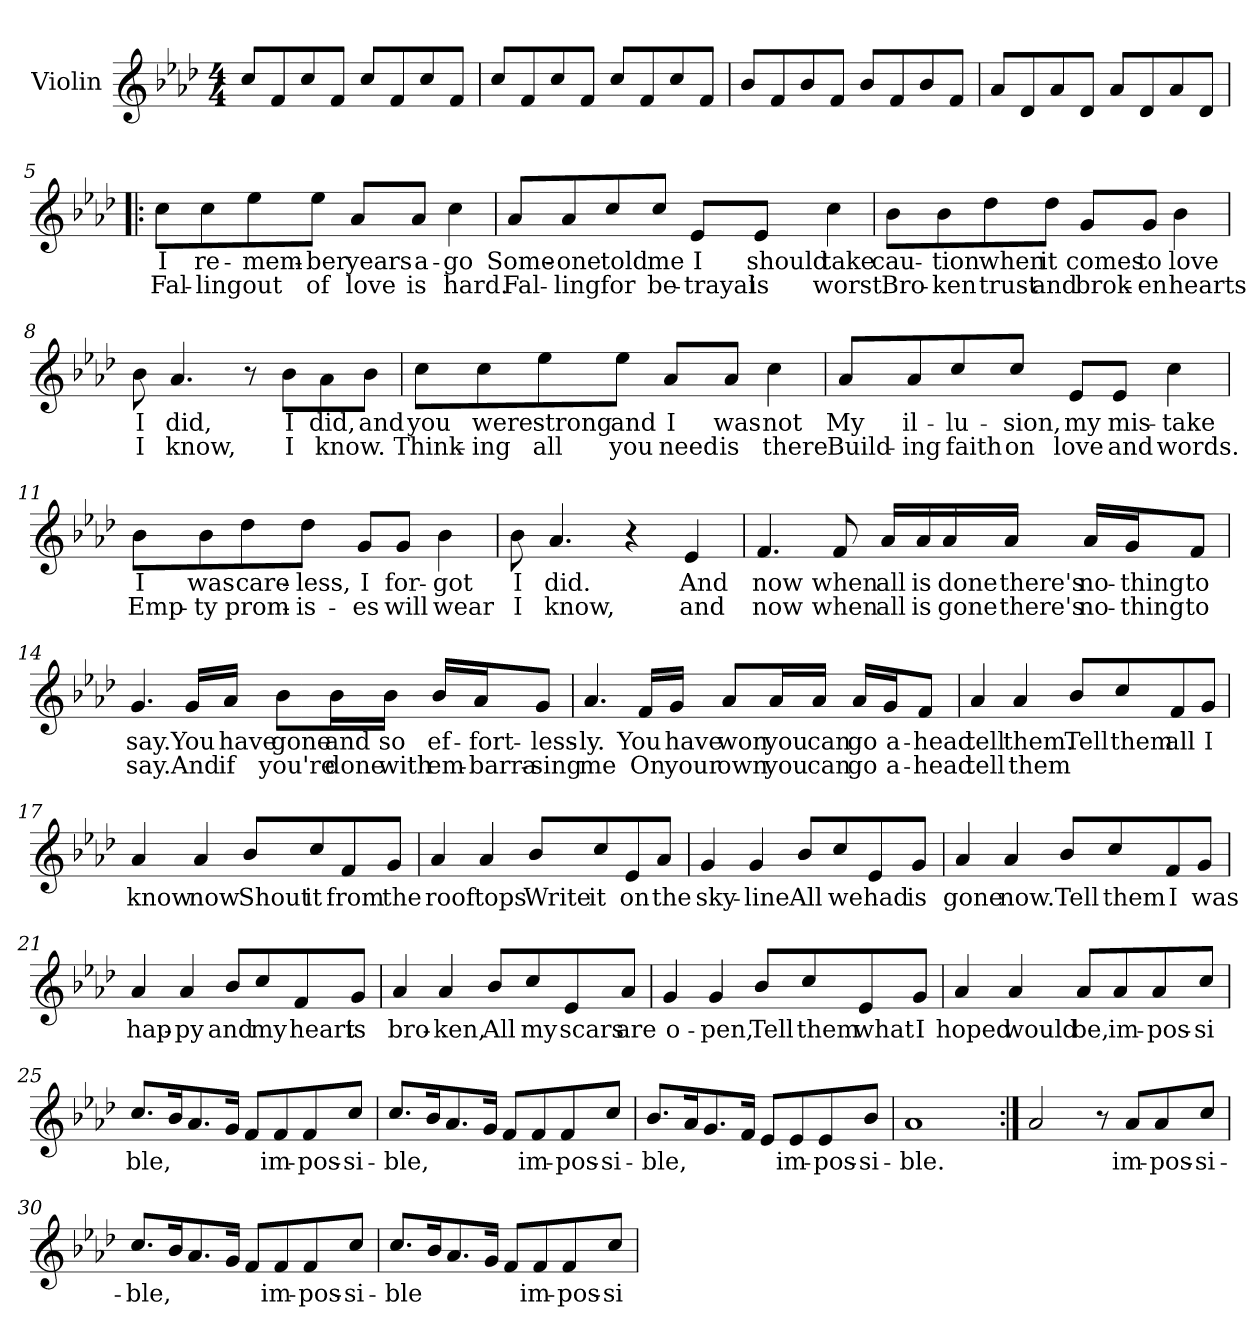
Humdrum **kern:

**kern	**text	**text
*part1	*part1	*part1
*staff1	*staff1	*staff1
*I"Violin	*	*
*I'Vln	*	*
*clefG2	*	*
*k[b-e-a-d-]	*	*
*A-:	*	*
*M4/4	*	*
=1	=1	=1
8cc/L	.	.
8f/	.	.
8cc/	.	.
8f/J	.	.
8cc/L	.	.
8f/	.	.
8cc/	.	.
8f/J	.	.
=2	=2	=2
8cc/L	.	.
8f/	.	.
8cc/	.	.
8f/J	.	.
8cc/L	.	.
8f/	.	.
8cc/	.	.
8f/J	.	.
=3	=3	=3
8b-/L	.	.
8f/	.	.
8b-/	.	.
8f/J	.	.
8b-/L	.	.
8f/	.	.
8b-/	.	.
8f/J	.	.
=4	=4	=4
8a-/L	.	.
8d-/	.	.
8a-/	.	.
8d-/J	.	.
8a-/L	.	.
8d-/	.	.
8a-/	.	.
8d-/J	.	.
!!LO:LB:g=z
=5!|:	=5!|:	=5!|:
8cc\L	I	Fal-
8cc\	re-	-ling
8ee-\	-mem-	out
8ee-\J	-ber	of
8a-/L	years	love
8a-/J	a-	is
4cc\	-go	hard.
=6	=6	=6
8a-/L	Some-	Fal-
8a-/	-one	-ling
8cc/	told	for
8cc/J	me	be-
8e-/L	I	-trayal
8e-/J	should	is
4cc\	take	worst.
=7	=7	=7
8b-\L	cau-	Bro-
8b-\	-tion	-ken
8dd-\	when	trust
8dd-\J	it	and
8g/L	comes	brok-
8g/J	to	-en
4b-\	love	hearts
!!LO:LB:g=z
=8	=8	=8
8b-\	I	I
4.a-/	did,	know,
8r	.	.
8b-\L	I	I
8a-\	did,	know.
8b-\J	and	.
=9	=9	=9
8cc\L	you	Think-
8cc\	were	-ing
8ee-\	strong	all
8ee-\J	and	you
8a-/L	I	need
8a-/J	was	is
4cc\	not	there
=10	=10	=10
8a-/L	My	Build-
8a-/	il-	-ing
8cc/	-lu-	faith
8cc/J	-sion,	on
8e-/L	my	love
8e-/J	mis-	and
4cc\	-take	words.
!!LO:LB:g=z
=11	=11	=11
8b-\L	I	Emp-
8b-\	was	-ty
8dd-\	care-	prom-
8dd-\J	-less,	-is-
8g/L	I	-es
8g/J	for-	will
4b-\	-got	wear
=12	=12	=12
8b-\	I	I
4.a-/	did.	know,
4r	.	.
4e-/	And	and
=13	=13	=13
4.f/	now	now
8f/	when	when
16a-/LL	all	all
16a-/	is	is
16a-/	done	gone
16a-/JJ	there's	there's
16a-/LL	no-	no-
16g/J	-thing	-thing
8f/J	to	to
!!LO:LB:g=z
=14	=14	=14
4.g/	say.	say.
16g/LL	You	And
16a-/JJ	have	if
8b-\L	gone	you're
16b-\L	and	done
16b-\JJ	so	with
16b-/LL	ef-	em-
16a-/J	-fort-	-barra-
8g/J	-less-	-sing
=15	=15	=15
4.a-/	-ly.	me
16f/LL	You	On
16g/JJ	have	your
8a-/L	won	own
16a-/L	you	you
16a-/JJ	can	can
16a-/LL	go	go
16g/J	a-	a-
8f/J	-head	-head
!!LO:LB:g=z
=16	=16	=16
4a-/	tell	tell
4a-/	them.	them
8b-/L	Tell	.
8cc/	them	.
8f/	all	.
8g/J	I	.
=17	=17	=17
4a-/	know	.
4a-/	now	.
8b-/L	Shout	.
8cc/	it	.
8f/	from	.
8g/J	the	.
=18	=18	=18
4a-/	roof	.
4a-/	tops	.
8b-/L	Write	.
8cc/	it	.
8e-/	on	.
8a-/J	the	.
=19	=19	=19
4g/	sky-	.
4g/	-line	.
8b-/L	All	.
8cc/	we	.
8e-/	had	.
8g/J	is	.
!!LO:LB:g=z
=20	=20	=20
4a-/	gone	.
4a-/	now.	.
8b-/L	Tell	.
8cc/	them	.
8f/	I	.
8g/J	was	.
=21	=21	=21
4a-/	hap-	.
4a-/	-py	.
8b-/L	and	.
8cc/	my	.
8f/	heart	.
8g/J	is	.
=22	=22	=22
4a-/	bro-	.
4a-/	-ken,	.
8b-/L	All	.
8cc/	my	.
8e-/	scars	.
8a-/J	are	.
=23	=23	=23
4g/	o-	.
4g/	-pen,	.
8b-/L	Tell	.
8cc/	them	.
8e-/	what	.
8g/J	I	.
!!LO:PB:g=z
=24	=24	=24
4a-/	hoped	.
4a-/	would	.
8a-/L	be,	.
8a-/	im-	.
8a-/	-pos-	.
8cc/J	-si	.
=25	=25	=25
8.cc/L	ble,	.
16b-/K	.	.
8.a-/	.	.
16g/Jk	.	.
8f/L	.	.
8f/	im-	.
8f/	-pos-	.
8cc/J	-si-	.
=26	=26	=26
8.cc/L	-ble,	.
16b-/K	.	.
8.a-/	.	.
16g/Jk	.	.
8f/L	.	.
8f/	im-	.
8f/	-pos-	.
8cc/J	-si-	.
!!LO:LB:g=z
=27	=27	=27
8.b-/L	-ble,	.
16a-/K	.	.
8.g/	.	.
16f/Jk	.	.
8e-/L	.	.
8e-/	im-	.
8e-/	-pos-	.
8b-/J	-si-	.
=28	=28	=28
1a-	-ble.	.
=29:|!	=29:|!	=29:|!
2a-/	.	.
8r	.	.
8a-/L	im-	.
8a-/	-pos-	.
8cc/J	-si-	.
=30	=30	=30
8.cc/L	-ble,	.
16b-/K	.	.
8.a-/	.	.
16g/Jk	.	.
8f/L	.	.
8f/	im-	.
8f/	-pos-	.
8cc/J	-si-	.
!!LO:LB:g=z
=31	=31	=31
8.cc/L	-ble	.
16b-/K	.	.
8.a-/	.	.
16g/Jk	.	.
8f/L	.	.
8f/	im-	.
8f/	-pos-	.
8cc/J	-si-	.
=	=	=
*-	*-	*-
